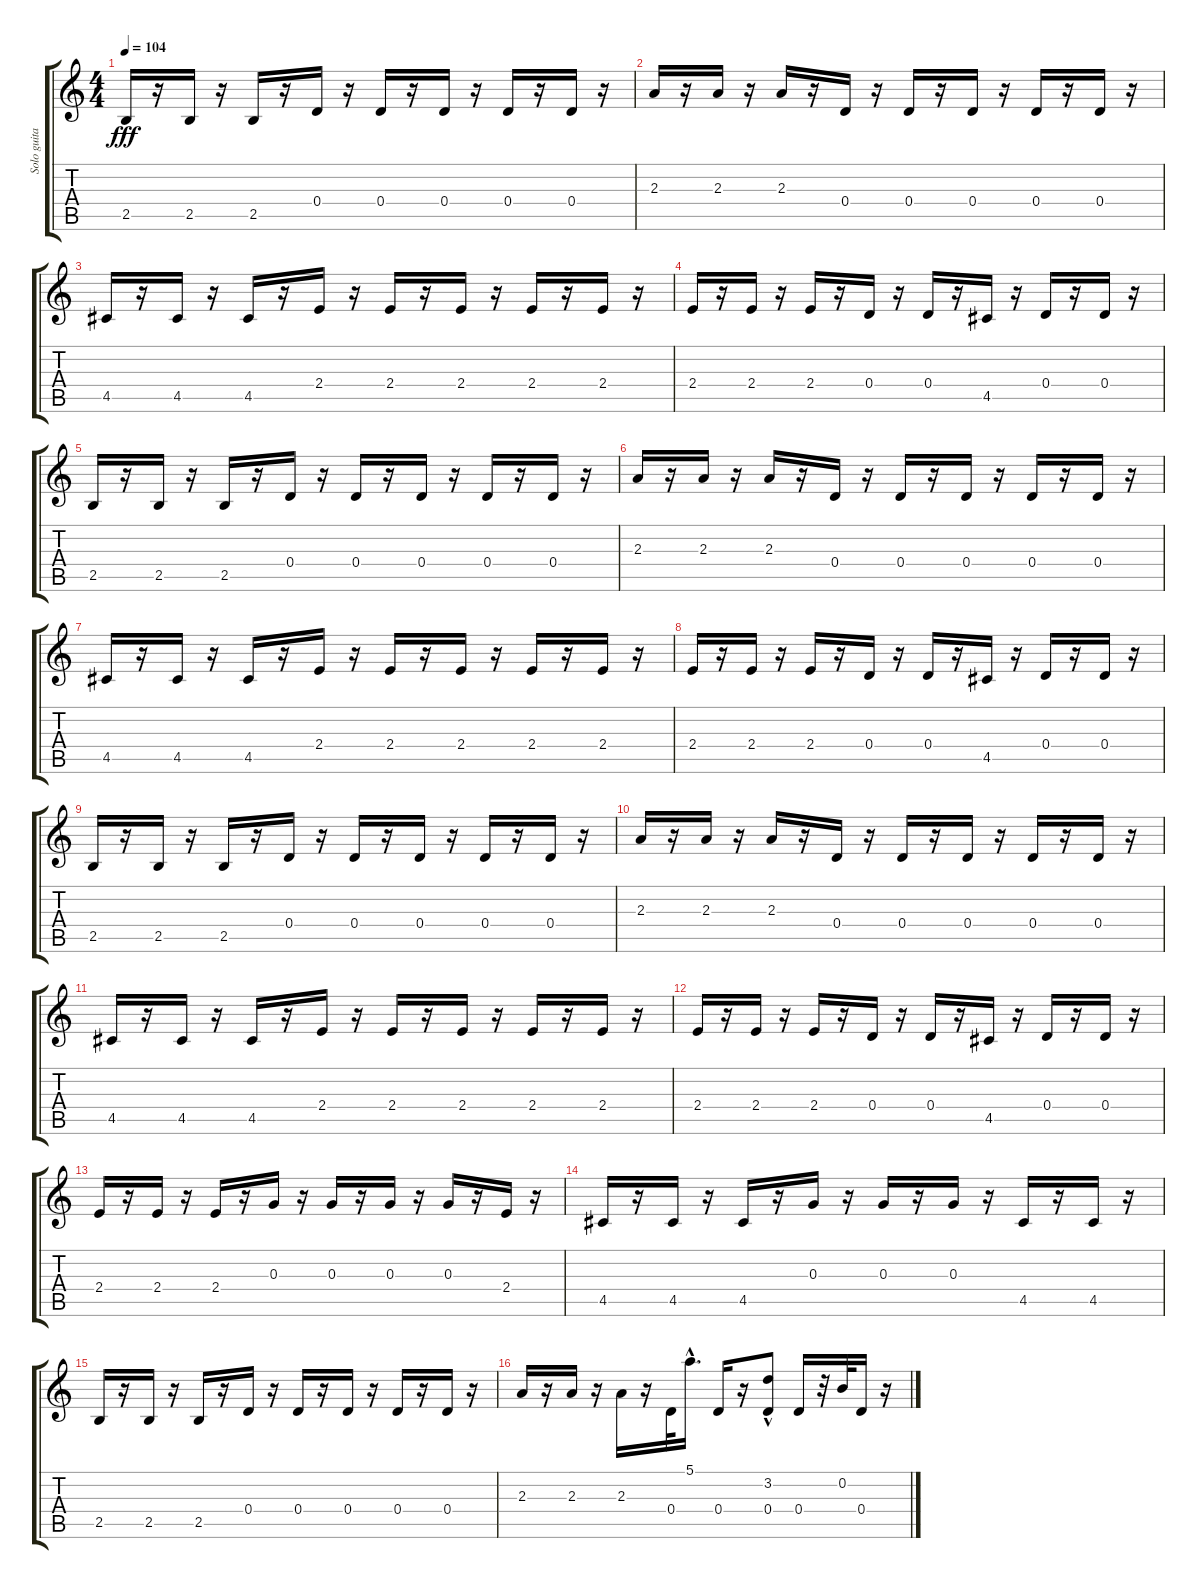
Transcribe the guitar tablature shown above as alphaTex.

\track ("Solo guitar" "Solo guita") {instrument electricguitarclean}
\staff {score tabs}
\tuning (E4 B3 G3 D3 A2 E2) {hide}
\ts (4 4)
\tempo 104
\clef g2
\ks c
2.5.16{dy fff} r.16 2.5.16 r.16 2.5.16 r.16 0.4.16 r.16 0.4.16 r.16 0.4.16 r.16 0.4.16 r.16 0.4.16 r.16 |
2.3.16 r.16 2.3.16 r.16 2.3.16 r.16 0.4.16 r.16 0.4.16 r.16 0.4.16 r.16 0.4.16 r.16 0.4.16 r.16 |
4.5.16 r.16 4.5.16 r.16 4.5.16 r.16 2.4.16 r.16 2.4.16 r.16 2.4.16 r.16 2.4.16 r.16 2.4.16 r.16 |
2.4.16 r.16 2.4.16 r.16 2.4.16 r.16 0.4.16 r.16 0.4.16 r.16 4.5.16 r.16 0.4.16 r.16 0.4.16 r.16 |
2.5.16 r.16 2.5.16 r.16 2.5.16 r.16 0.4.16 r.16 0.4.16 r.16 0.4.16 r.16 0.4.16 r.16 0.4.16 r.16 |
2.3.16 r.16 2.3.16 r.16 2.3.16 r.16 0.4.16 r.16 0.4.16 r.16 0.4.16 r.16 0.4.16 r.16 0.4.16 r.16 |
4.5.16 r.16 4.5.16 r.16 4.5.16 r.16 2.4.16 r.16 2.4.16 r.16 2.4.16 r.16 2.4.16 r.16 2.4.16 r.16 |
2.4.16 r.16 2.4.16 r.16 2.4.16 r.16 0.4.16 r.16 0.4.16 r.16 4.5.16 r.16 0.4.16 r.16 0.4.16 r.16 |
2.5.16 r.16 2.5.16 r.16 2.5.16 r.16 0.4.16 r.16 0.4.16 r.16 0.4.16 r.16 0.4.16 r.16 0.4.16 r.16 |
2.3.16 r.16 2.3.16 r.16 2.3.16 r.16 0.4.16 r.16 0.4.16 r.16 0.4.16 r.16 0.4.16 r.16 0.4.16 r.16 |
4.5.16 r.16 4.5.16 r.16 4.5.16 r.16 2.4.16 r.16 2.4.16 r.16 2.4.16 r.16 2.4.16 r.16 2.4.16 r.16 |
2.4.16 r.16 2.4.16 r.16 2.4.16 r.16 0.4.16 r.16 0.4.16 r.16 4.5.16 r.16 0.4.16 r.16 0.4.16 r.16 |
2.4.16 r.16 2.4.16 r.16 2.4.16 r.16 0.3.16 r.16 0.3.16 r.16 0.3.16 r.16 0.3.16 r.16 2.4.16 r.16 |
4.5.16 r.16 4.5.16 r.16 4.5.16 r.16 0.3.16 r.16 0.3.16 r.16 0.3.16 r.16 4.5.16 r.16 4.5.16 r.16 |
2.5.16 r.16 2.5.16 r.16 2.5.16 r.16 0.4.16 r.16 0.4.16 r.16 0.4.16 r.16 0.4.16 r.16 0.4.16 r.16 |
2.3.16 r.16 2.3.16 r.16 2.3.16 r.16 0.4.32 5.1{hac}.16{d} 0.4.16 r.16 (3.2{hac} 0.4).8 0.4.16 r.32 0.2.32 0.4.16 r.16
